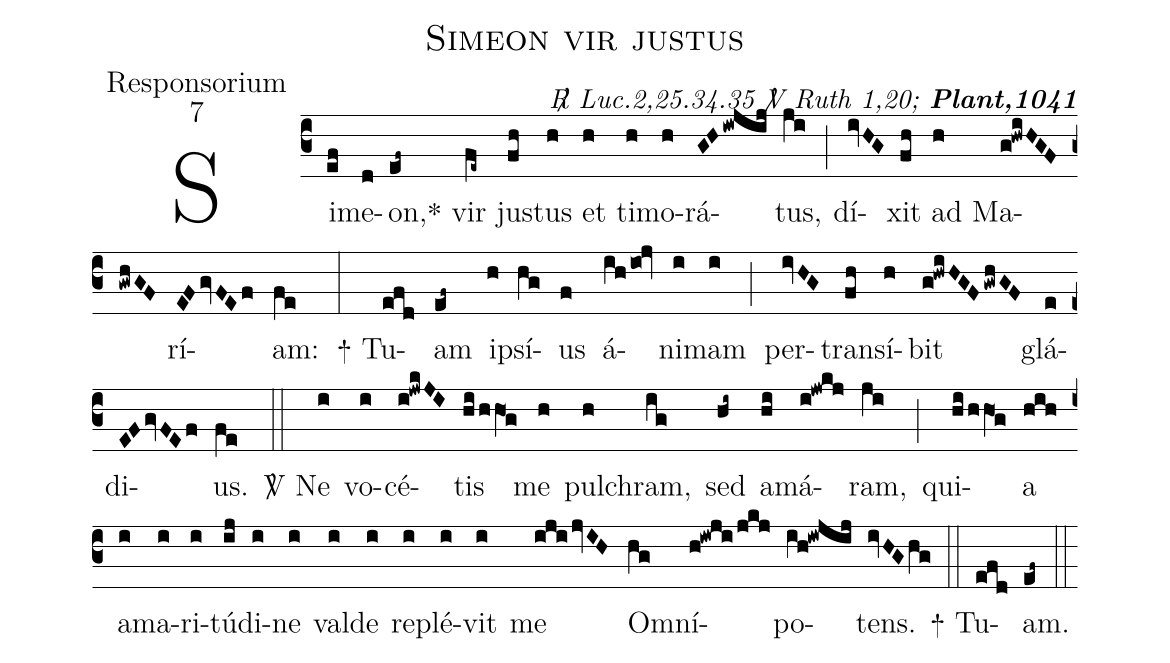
name:Simeon vir justus;
office-part:Responsorium;
mode:7;
commentary:{\itshape\mdseries \Rbar\  Luc.2,25.34.35 \Vbar\ Ruth 1,20;\/} {\bfseries Plant,1041};
%%
(c3) Si(ef)me(d)on,<sp>*</sp>(ef~) vir(fe~) ju(fh)stus(h) et(h) ti(h)mo(h)rá(GHiwjij)tus,(ji) (;)
dí(ivHG)xit(fh) ad(h) Ma(g!hwiHGFgwhGF)rí(EFgvFEf)am:(fe) (:)
<sp>+</sp> Tu(efd)am(ef~) i(h)psí(hg)us(f) á(ih/io0!jv)ni(i)mam(i) (;)
per(ivHG)trans(fh)í(h)bit(g!hwiHGFgwhGF) glá(e)di(EFgvFEf)us.(fe) (::)
<sp>V/</sp> Ne(i) vo(i)cé(i!jwkJI)tis(hi/hhO1g) me(h) pul(h)chram,(ig) sed(hi~) a(hi)má(i!jwkj)ram,(ji) (;)
qui(hi/hhO1g)a(hih) a(i)ma(i)ri(i)tú(ij)di(i)ne(i) val(i)de(i) re(i)plé(i)vit(i) me(ijijvIH) O(hg)mní(h!iwji/jkj)po(ih!iwjij)tens.(ivHGhg) (::)
<sp>+</sp> Tu(efd)am.(ef~) (::)
